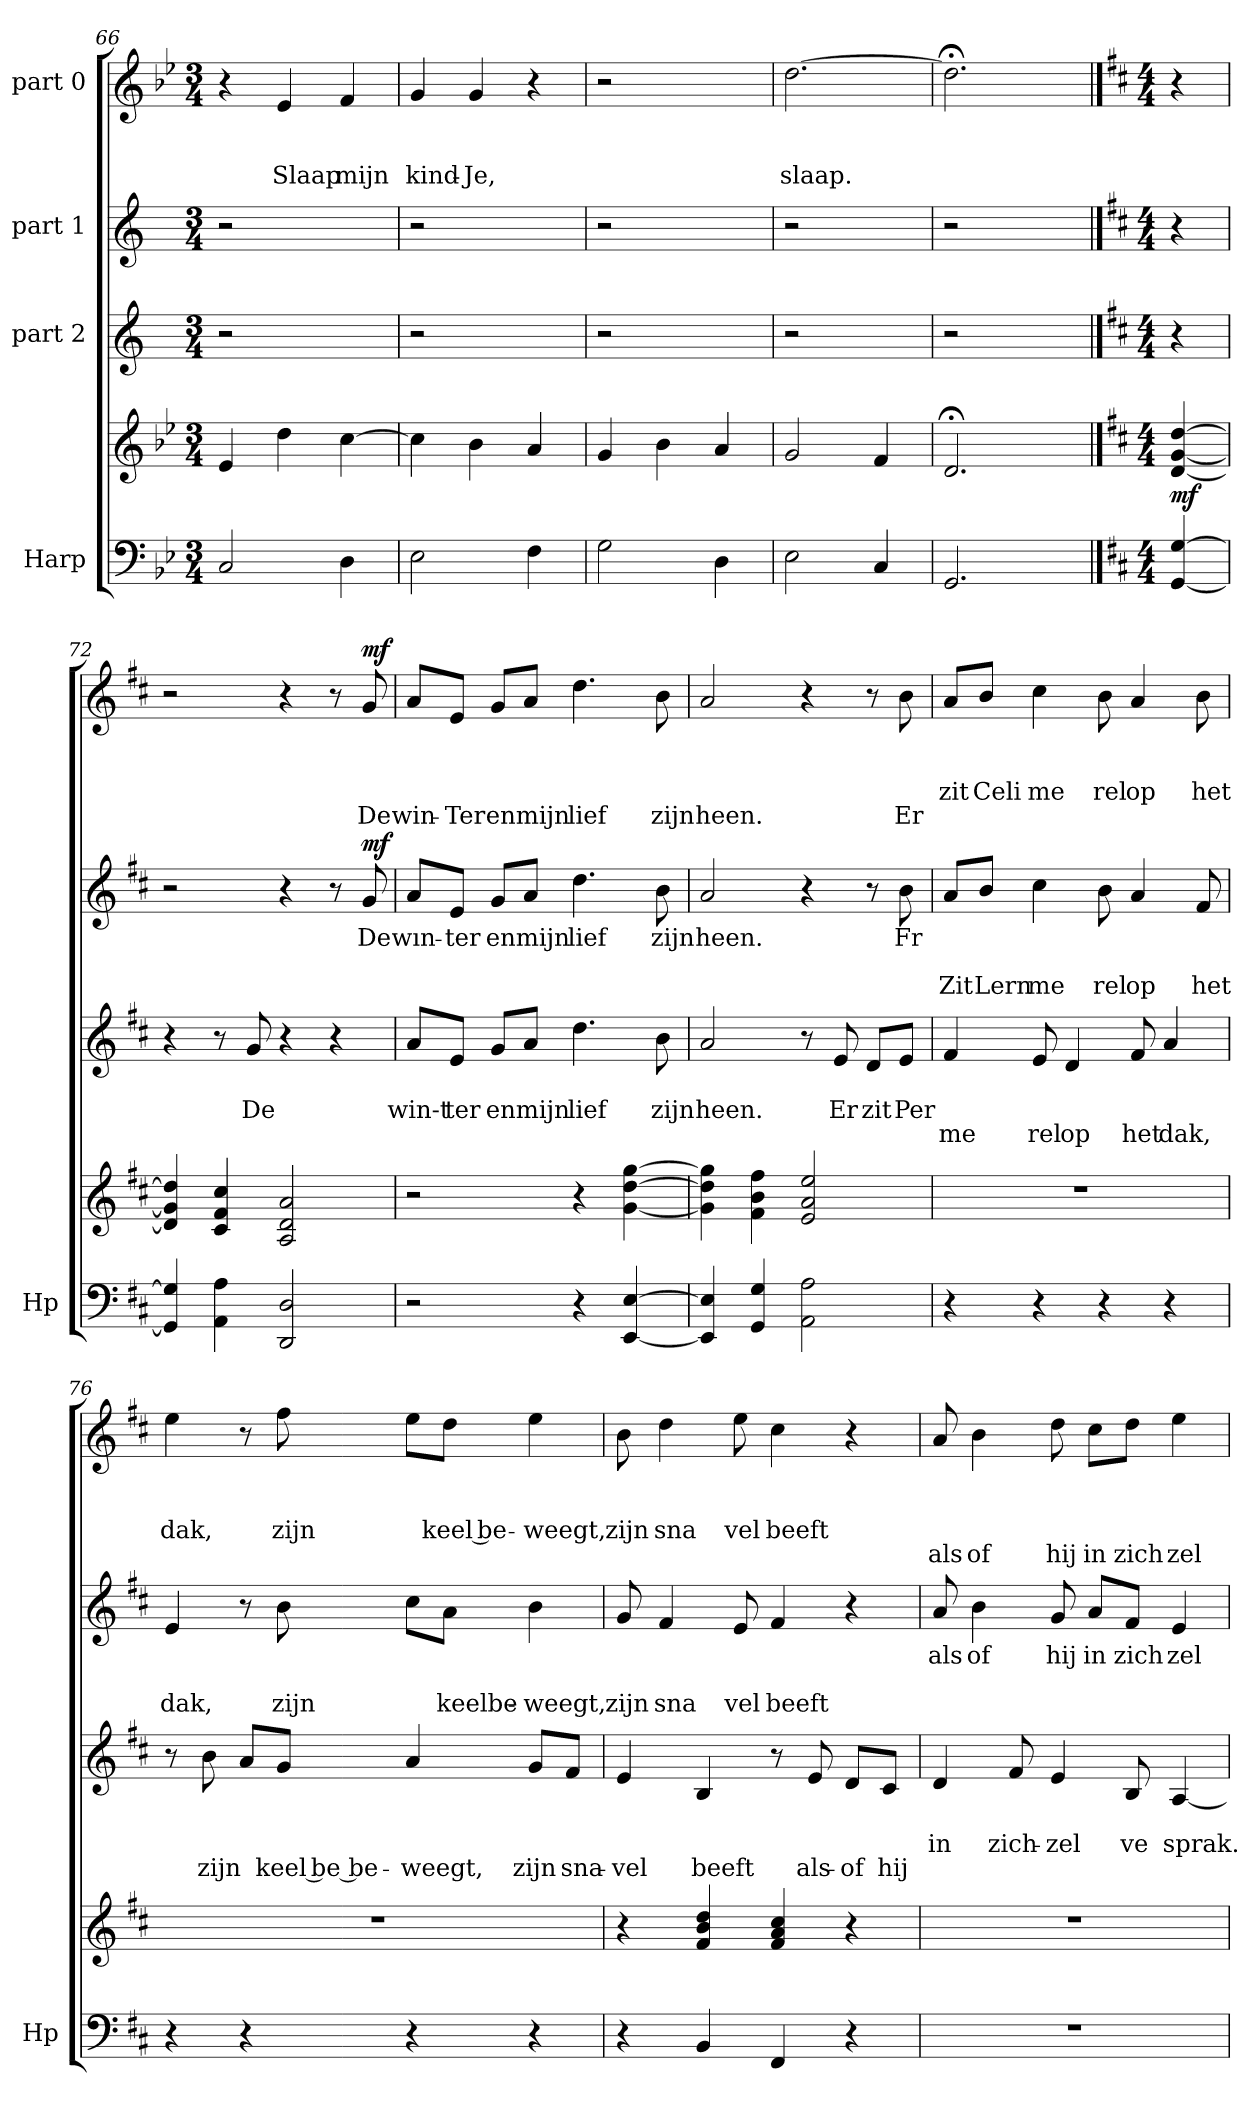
**kern	**kern	**dynam	**kern	**text	**text	**text	**kern	**text	**text	**text	**dynam	**kern	**text	**text	**text	**text	**dynam
*part4	*part4	*part4	*part3	*part3	*part3	*part3	*part2	*part2	*part2	*part2	*part2	*part1	*part1	*part1	*part1	*part1	*part1
*staff5	*staff4	*staff4/5	*staff3	*staff3	*staff3	*staff3	*staff2	*staff2	*staff2	*staff2	*staff2	*staff1	*staff1	*staff1	*staff1	*staff1	*staff1
*I"Harp	*	*	*I"part 2	*	*	*	*I"part 1	*	*	*	*	*I"part 0	*	*	*	*	*
*I'Hp	*	*	*	*	*	*	*	*	*	*	*	*	*	*	*	*	*
*clefF4	*clefG2	*	*clefG2	*	*	*	*clefG2	*	*	*	*	*clefG2	*	*	*	*	*
*k[b-e-]	*k[b-e-]	*	*k[]	*	*	*	*k[]	*	*	*	*	*k[b-e-]	*	*	*	*	*
*M3/4	*M3/4	*	*M3/4	*	*	*	*M3/4	*	*	*	*	*M3/4	*	*	*	*	*
=66	=66	=66	=66	=66	=66	=66	=66	=66	=66	=66	=66	=66	=66	=66	=66	=66	=66
2C/	4e-/	.	2r	.	.	.	2r	.	.	.	.	4r	.	.	.	.	.
!	!	!	!	!	!	!	!	!	!	!	!	!	!	!	!LO:LY:b	!	!
.	4dd\	.	.	.	.	.	.	.	.	.	.	4e-/	.	.	Slaap	.	.
!	!	!	!	!	!	!	!	!	!	!	!	!	!	!	!LO:LY:b	!	!
4D\	[4cc\	.	4ryy	.	.	.	4ryy	.	.	.	.	4f/	.	.	mijn	.	.
=67	=67	=67	=67	=67	=67	=67	=67	=67	=67	=67	=67	=67	=67	=67	=67	=67	=67
!	!	!	!	!	!	!	!	!	!	!	!	!	!	!	!LO:LY:b	!	!
2E-\	4cc\]	.	2r	.	.	.	2r	.	.	.	.	4g/	.	.	kind -	.	.
!	!	!	!	!	!	!	!	!	!	!	!	!	!	!	!LO:LY:b	!	!
.	4b-\	.	.	.	.	.	.	.	.	.	.	4g/	.	.	Je,	.	.
4F\	4a/	.	4ryy	.	.	.	4ryy	.	.	.	.	4r	.	.	.	.	.
=68	=68	=68	=68	=68	=68	=68	=68	=68	=68	=68	=68	=68	=68	=68	=68	=68	=68
2G\	4g/	.	2r	.	.	.	2r	.	.	.	.	2r	.	.	.	.	.
.	4b-\	.	.	.	.	.	.	.	.	.	.	.	.	.	.	.	.
4D\	4a/	.	4ryy	.	.	.	4ryy	.	.	.	.	4ryy	.	.	.	.	.
=69	=69	=69	=69	=69	=69	=69	=69	=69	=69	=69	=69	=69	=69	=69	=69	=69	=69
!	!	!	!	!	!	!	!	!	!	!	!	!	!	!	!LO:LY:b	!	!
2E-\	2g/	.	2r	.	.	.	2r	.	.	.	.	[2.dd\	.	.	slaap.	.	.
4C/	4f/	.	4ryy	.	.	.	4ryy	.	.	.	.	.	.	.	.	.	.
=70	=70	=70	=70	=70	=70	=70	=70	=70	=70	=70	=70	=70	=70	=70	=70	=70	=70
2.GG/	2.d;<;</	.	2r	.	.	.	2r	.	.	.	.	2.dd;<\]	.	.	.	.	.
.	.	.	4ryy	.	.	.	4ryy	.	.	.	.	.	.	.	.	.	.
!!LO:PB:g=z
==71	==71	==71	==71	==71	==71	==71	==71	==71	==71	==71	==71	==71	==71	==71	==71	==71	==71
*k[f#c#]	*k[f#c#]	*	*k[f#c#]	*	*	*	*k[f#c#]	*	*	*	*	*k[f#c#]	*	*	*	*	*
*M4/4	*M4/4	*	*M4/4	*	*	*	*M4/4	*	*	*	*	*M4/4	*	*	*	*	*
*	*	*	*	*	*	*	*	*	*	*	*	*MM72	*	*	*	*	*
!	!	!LO:DY:b	!	!	!	!	!	!	!	!	!	!	!	!	!	!	!
[4GG/ [4G/	[4d/ [4g/ [4dd/	mf	4r	.	.	.	4r	.	.	.	.	4r	.	.	.	.	.
=72	=72	=72	=72	=72	=72	=72	=72	=72	=72	=72	=72	=72	=72	=72	=72	=72	=72
4GG/] 4G/]	4d/] 4g/] 4dd/]	.	4r	.	.	.	2r	.	.	.	.	2r	.	.	.	.	.
4AA\ 4A\	4c#/ 4f#/ 4cc#/	.	8r	.	.	.	.	.	.	.	.	.	.	.	.	.	.
!	!	!	!	!	!LO:LY:b	!	!	!	!	!	!	!	!	!	!	!	!
.	.	.	8g/	.	De	.	.	.	.	.	.	.	.	.	.	.	.
2DD/ 2D/	2A/ 2d/ 2a/	.	4r	.	.	.	4r	.	.	.	.	4r	.	.	.	.	.
.	.	.	4r	.	.	.	8r	.	.	.	.	8r	.	.	.	.	.
!	!	!	!	!	!	!	!	!LO:LY:b	!	!	!LO:DY:b	!	!	!	!	!LO:LY:b	!LO:DY:b
.	.	.	.	.	.	.	8g/	De	.	.	mf	8g/	.	.	.	De	mf
=73	=73	=73	=73	=73	=73	=73	=73	=73	=73	=73	=73	=73	=73	=73	=73	=73	=73
!	!	!	!	!	!LO:LY:b	!	!	!LO:LY:b	!	!	!	!	!	!	!	!LO:LY:b	!
2r	2r	.	8a/L	.	win-t	.	8a/L	wın-	.	.	.	8a/L	.	.	.	win-	.
!	!	!	!	!	!LO:LY:b	!	!	!LO:LY:b	!	!	!	!	!	!	!	!LO:LY:b	!
.	.	.	8e/J	.	ter	.	8e/J	ter	.	.	.	8e/J	.	.	.	Ter	.
!	!	!	!	!	!LO:LY:b	!	!	!LO:LY:b	!	!	!	!	!	!	!	!LO:LY:b	!
.	.	.	8g/L	.	en	.	8g/L	en	.	.	.	8g/L	.	.	.	en	.
!	!	!	!	!	!LO:LY:b	!	!	!LO:LY:b	!	!	!	!	!	!	!	!LO:LY:b	!
.	.	.	8a/J	.	mijn	.	8a/J	mijn	.	.	.	8a/J	.	.	.	mijn	.
!	!	!	!	!	!LO:LY:b	!	!	!LO:LY:b	!	!	!	!	!	!	!	!LO:LY:b	!
4r	4r	.	4.dd\	.	lief	.	4.dd\	lief	.	.	.	4.dd\	.	.	.	lief	.
[4EE/ [4E/	[4g\ [4dd\ [4gg\	.	.	.	.	.	.	.	.	.	.	.	.	.	.	.	.
!	!	!	!	!	!LO:LY:b	!	!	!LO:LY:b	!	!	!	!	!	!	!	!LO:LY:b	!
.	.	.	8b\	.	zijn	.	8b\	zijn	.	.	.	8b\	.	.	.	zijn	.
=74	=74	=74	=74	=74	=74	=74	=74	=74	=74	=74	=74	=74	=74	=74	=74	=74	=74
!	!	!	!	!	!LO:LY:b	!	!	!LO:LY:b	!	!	!	!	!	!	!	!LO:LY:b	!
4EE/] 4E/]	4g\] 4dd\] 4gg\]	.	2a/	.	heen.	.	2a/	heen.	.	.	.	2a/	.	.	.	heen.	.
4GG/ 4G/	4f#\ 4b\ 4ff#\	.	.	.	.	.	.	.	.	.	.	.	.	.	.	.	.
2AA\ 2A\	2e/ 2a/ 2ee/	.	8r	.	.	.	4r	.	.	.	.	4r	.	.	.	.	.
!	!	!	!	!	!LO:LY:b	!	!	!	!	!	!	!	!	!	!	!	!
.	.	.	8e/	.	Er	.	.	.	.	.	.	.	.	.	.	.	.
!	!	!	!	!	!LO:LY:b	!	!	!	!	!	!	!	!	!	!	!	!
.	.	.	8d/L	.	zit	.	8r	.	.	.	.	8r	.	.	.	.	.
!	!	!	!	!	!LO:LY:b	!	!	!LO:LY:b	!	!	!	!	!	!	!	!LO:LY:b	!
.	.	.	8e/J	.	Per	.	8b\	Fr	.	.	.	8b\	.	.	.	Er	.
!!LO:LB:g=z
=75	=75	=75	=75	=75	=75	=75	=75	=75	=75	=75	=75	=75	=75	=75	=75	=75	=75
!	!	!	!	!	!	!LO:LY:b	!	!	!	!LO:LY:b	!	!	!	!	!LO:LY:b	!	!
4r	1r	.	4f#/	.	.	me	8a/L	.	.	Zit	.	8a/L	.	.	zit	.	.
!	!	!	!	!	!	!	!	!	!	!LO:LY:b	!	!	!	!	!LO:LY:b	!	!
.	.	.	.	.	.	.	8b/J	.	.	Lern	.	8b/J	.	.	Celi	.	.
!	!	!	!	!	!	!LO:LY:b	!	!	!	!LO:LY:b	!	!	!	!	!LO:LY:b	!	!
4r	.	.	8e/	.	.	rel	4cc#\	.	.	me	.	4cc#\	.	.	me	.	.
!	!	!	!	!	!	!LO:LY:b	!	!	!	!	!	!	!	!	!	!	!
.	.	.	4d/	.	.	op	.	.	.	.	.	.	.	.	.	.	.
!	!	!	!	!	!	!	!	!	!	!LO:LY:b	!	!	!	!	!LO:LY:b	!	!
4r	.	.	.	.	.	.	8b\	.	.	rel	.	8b\	.	.	rel	.	.
!	!	!	!	!	!	!LO:LY:b	!	!	!	!LO:LY:b	!	!	!	!	!LO:LY:b	!	!
.	.	.	8f#/	.	.	het	4a/	.	.	op	.	4a/	.	.	op	.	.
!	!	!	!	!	!	!LO:LY:b	!	!	!	!	!	!	!	!	!	!	!
4r	.	.	4a/	.	.	dak,	.	.	.	.	.	.	.	.	.	.	.
!	!	!	!	!	!	!	!	!	!	!LO:LY:b	!	!	!	!	!LO:LY:b	!	!
.	.	.	.	.	.	.	8f#/	.	.	het	.	8b\	.	.	het	.	.
=76	=76	=76	=76	=76	=76	=76	=76	=76	=76	=76	=76	=76	=76	=76	=76	=76	=76
!	!	!	!	!	!	!	!	!	!	!LO:LY:b	!	!	!	!	!LO:LY:b	!	!
4r	1r	.	8r	.	.	.	4e/	.	.	dak,	.	4ee\	.	.	dak,	.	.
!	!	!	!	!	!	!LO:LY:b	!	!	!	!	!	!	!	!	!	!	!
.	.	.	8b\	.	.	zijn	.	.	.	.	.	.	.	.	.	.	.
4r	.	.	8a/L	.	.	.	8r	.	.	.	.	8r	.	.	.	.	.
!	!	!	!	!	!	!LO:LY:b	!	!	!	!LO:LY:b	!	!	!	!	!LO:LY:b	!	!
.	.	.	8g/J	.	.	keel be be-	8b\	.	.	zijn	.	8ff#\	.	.	zijn	.	.
!	!	!	!	!	!	!LO:LY:b	!	!	!	!	!	!	!	!	!	!	!
4r	.	.	4a/	.	.	weegt,	8cc#\L	.	.	.	.	8ee\L	.	.	.	.	.
!	!	!	!	!	!	!	!	!	!	!LO:LY:b	!	!	!	!	!LO:LY:b	!	!
.	.	.	.	.	.	.	8a\J	.	.	keelbe-	.	8dd\J	.	.	keel be-	.	.
!	!	!	!	!	!	!LO:LY:b	!	!	!	!LO:LY:b	!	!	!	!	!LO:LY:b	!	!
4r	.	.	8g/L	.	.	zijn	4b\	.	.	weegt,	.	4ee\	.	.	weegt,	.	.
!	!	!	!	!	!	!LO:LY:b	!	!	!	!	!	!	!	!	!	!	!
.	.	.	8f#/J	.	.	sna -	.	.	.	.	.	.	.	.	.	.	.
=77	=77	=77	=77	=77	=77	=77	=77	=77	=77	=77	=77	=77	=77	=77	=77	=77	=77
!	!	!	!	!	!	!LO:LY:b	!	!	!	!LO:LY:b	!	!	!	!	!LO:LY:b	!	!
4r	4r	.	4e/	.	.	vel	8g/	.	.	zijn	.	8b\	.	.	zijn	.	.
!	!	!	!	!	!	!	!	!	!	!LO:LY:b	!	!	!	!	!LO:LY:b	!	!
.	.	.	.	.	.	.	4f#/	.	.	sna	.	4dd\	.	.	sna	.	.
!	!	!	!	!	!	!LO:LY:b	!	!	!	!	!	!	!	!	!	!	!
4BB/	4f#/ 4b/ 4dd/	.	4B/	.	.	beeft	.	.	.	.	.	.	.	.	.	.	.
!	!	!	!	!	!	!	!	!	!	!LO:LY:b	!	!	!	!	!LO:LY:b	!	!
.	.	.	.	.	.	.	8e/	.	.	vel	.	8ee\	.	.	vel	.	.
!	!	!	!	!	!	!	!	!	!	!LO:LY:b	!	!	!	!	!LO:LY:b	!	!
4FF#/	4f#/ 4a/ 4cc#/	.	8r	.	.	.	4f#/	.	.	beeft	.	4cc#\	.	.	beeft	.	.
!	!	!	!	!	!	!LO:LY:b	!	!	!	!	!	!	!	!	!	!	!
.	.	.	8e/	.	.	als -	.	.	.	.	.	.	.	.	.	.	.
!	!	!	!	!	!	!LO:LY:b	!	!	!	!	!	!	!	!	!	!	!
4r	4r	.	8d/L	.	.	of	4r	.	.	.	.	4r	.	.	.	.	.
!	!	!	!	!	!	!LO:LY:b	!	!	!	!	!	!	!	!	!	!	!
.	.	.	8c#/J	.	.	hij	.	.	.	.	.	.	.	.	.	.	.
!!LO:PB:g=z
=78	=78	=78	=78	=78	=78	=78	=78	=78	=78	=78	=78	=78	=78	=78	=78	=78	=78
!	!	!	!	!	!LO:LY:b	!	!	!LO:LY:b	!	!	!	!	!	!	!	!LO:LY:b	!
1r	1r	.	4d/	.	in	.	8a/	als	.	.	.	8a/	.	.	.	als	.
!	!	!	!	!	!	!	!	!LO:LY:b	!	!	!	!	!	!	!	!LO:LY:b	!
.	.	.	.	.	.	.	4b\	of	.	.	.	4b\	.	.	.	of	.
!	!	!	!	!	!LO:LY:b	!	!	!	!	!	!	!	!	!	!	!	!
.	.	.	8f#/	.	zich-	.	.	.	.	.	.	.	.	.	.	.	.
!	!	!	!	!	!LO:LY:b	!	!	!LO:LY:b	!	!	!	!	!	!	!	!LO:LY:b	!
.	.	.	4e/	.	zel	.	8g/	hij	.	.	.	8dd\	.	.	.	hij	.
!	!	!	!	!	!	!	!	!LO:LY:b	!	!	!	!	!	!	!	!LO:LY:b	!
.	.	.	.	.	.	.	8a/L	in	.	.	.	8cc#\L	.	.	.	in	.
!	!	!	!	!	!LO:LY:b	!	!	!LO:LY:b	!	!	!	!	!	!	!	!LO:LY:b	!
.	.	.	8B/	.	ve	.	8f#/J	zich	.	.	.	8dd\J	.	.	.	zich	.
!	!	!	!	!	!LO:LY:b	!	!	!LO:LY:b	!	!	!	!	!	!	!	!LO:LY:b	!
.	.	.	[4A/	.	sprak.	.	4e/	zel	.	.	.	4ee\	.	.	.	zel	.
=	=	=	=	=	=	=	=	=	=	=	=	=	=	=	=	=	=
*-	*-	*-	*-	*-	*-	*-	*-	*-	*-	*-	*-	*-	*-	*-	*-	*-	*-
